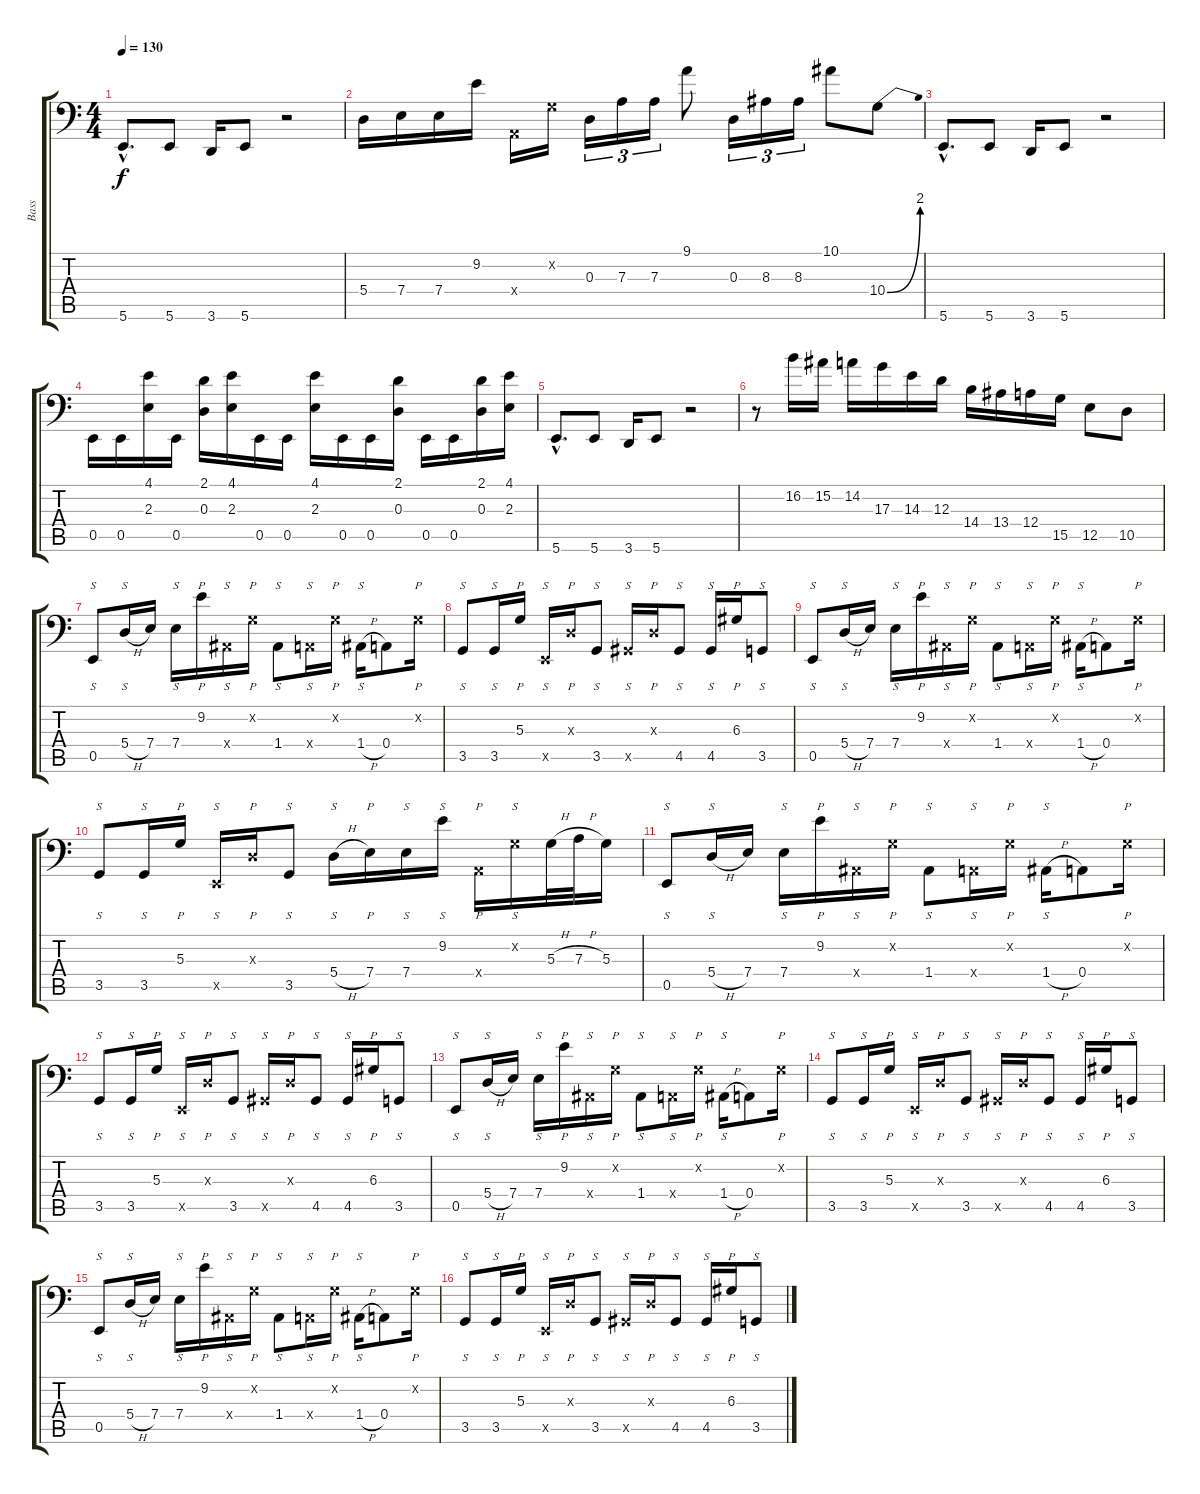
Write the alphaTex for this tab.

\track ("Bass" "Bass") {instrument slapbass1}
\staff {score tabs}
\tuning (C3 G2 D2 A1 E1 B0) {hide}
\ts (4 4)
\tempo 130
\clef f4
\ks c
5.6{hac}.8{d dy f} 5.6.8 3.6.16 5.6.8 r.2 |
5.4.16 7.4.16 7.4.16 9.2.16 0.4{x}.16 0.2{x}.16 0.3.16{tu (3 2)} 7.3.16{tu (3 2)} 7.3.16{tu (3 2)} 9.1.8 0.3.16{tu (3 2)} 8.3.16{tu (3 2)} 8.3.16{tu (3 2)} 10.1.8 10.4{be (bend 0 0 60 8)}.8 |
5.6{hac}.8{d} 5.6.8 3.6.16 5.6.8 r.2 |
0.5.16 0.5.16 (4.1 2.3).16 0.5.16 (2.1 0.3).16 (4.1 2.3).16 0.5.16 0.5.16 (4.1 2.3).16 0.5.16 0.5.16 (2.1 0.3).16 0.5.16 0.5.16 (2.1 0.3).16 (4.1 2.3).16 |
5.6{hac}.8{d} 5.6.8 3.6.16 5.6.8 r.2 |
r.8 16.2.16 15.2.16 14.2.16 17.3.16 14.3.16 12.3.16 14.4.16 13.4.16 12.4.16 15.5.16 12.5.8 10.5.8 |
0.5.8{s} 5.4{h}.16{s} 7.4.16 7.4.16{s} 9.2.16{p} 1.4{x}.16{s} 0.2{x}.16{p} 1.4.8{s} 0.4{x}.16{s} 0.2{x}.16{p} 1.4{h}.16{s} 0.4.8 0.2{x}.16{p} |
3.5.8{s} 3.5.16{s} 5.3.16{p} 0.5{x}.16{s} 0.3{x}.16{p} 3.5.8{s} 4.5{x}.16{s} 0.3{x}.16{p} 4.5.8{s} 4.5.16{s} 6.3.16{p} 3.5.8{s} |
0.5.8{s} 5.4{h}.16{s} 7.4.16 7.4.16{s} 9.2.16{p} 1.4{x}.16{s} 0.2{x}.16{p} 1.4.8{s} 0.4{x}.16{s} 0.2{x}.16{p} 1.4{h}.16{s} 0.4.8 0.2{x}.16{p} |
3.5.8{s} 3.5.16{s} 5.3.16{p} 0.5{x}.16{s} 0.3{x}.16{p} 3.5.8{s} 5.4{h}.16{s} 7.4.16{p} 7.4.16{s} 9.2.16{s} 0.4{x}.16{p} 0.2{x}.16{s} 5.3{h}.32 7.3{h}.32 5.3.16 |
0.5.8{s} 5.4{h}.16{s} 7.4.16 7.4.16{s} 9.2.16{p} 1.4{x}.16{s} 0.2{x}.16{p} 1.4.8{s} 0.4{x}.16{s} 0.2{x}.16{p} 1.4{h}.16{s} 0.4.8 0.2{x}.16{p} |
3.5.8{s} 3.5.16{s} 5.3.16{p} 0.5{x}.16{s} 0.3{x}.16{p} 3.5.8{s} 4.5{x}.16{s} 0.3{x}.16{p} 4.5.8{s} 4.5.16{s} 6.3.16{p} 3.5.8{s} |
0.5.8{s} 5.4{h}.16{s} 7.4.16 7.4.16{s} 9.2.16{p} 1.4{x}.16{s} 0.2{x}.16{p} 1.4.8{s} 0.4{x}.16{s} 0.2{x}.16{p} 1.4{h}.16{s} 0.4.8 0.2{x}.16{p} |
3.5.8{s} 3.5.16{s} 5.3.16{p} 0.5{x}.16{s} 0.3{x}.16{p} 3.5.8{s} 4.5{x}.16{s} 0.3{x}.16{p} 4.5.8{s} 4.5.16{s} 6.3.16{p} 3.5.8{s} |
0.5.8{s} 5.4{h}.16{s} 7.4.16 7.4.16{s} 9.2.16{p} 1.4{x}.16{s} 0.2{x}.16{p} 1.4.8{s} 0.4{x}.16{s} 0.2{x}.16{p} 1.4{h}.16{s} 0.4.8 0.2{x}.16{p} |
3.5.8{s} 3.5.16{s} 5.3.16{p} 0.5{x}.16{s} 0.3{x}.16{p} 3.5.8{s} 4.5{x}.16{s} 0.3{x}.16{p} 4.5.8{s} 4.5.16{s} 6.3.16{p} 3.5.8{s}
